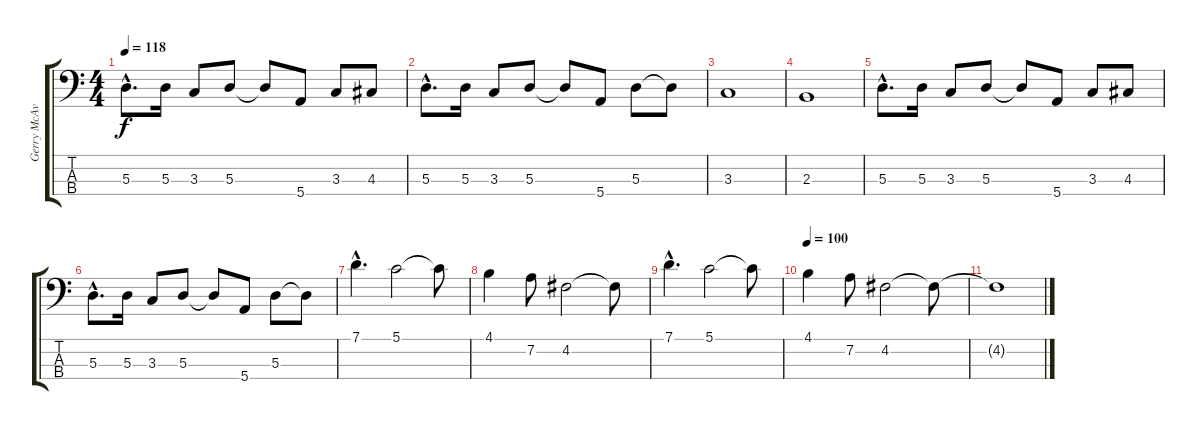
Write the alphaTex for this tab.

\track ("Gerry McAvoy" "Gerry McAv") {instrument electricbasspick}
\staff {score tabs}
\tuning (G2 D2 A1 E1) {hide}
\ts (4 4)
\tempo 118
\clef f4
\ks c
5.3{hac}.8{d dy f} 5.3.16 3.3.8 5.3.8 5.3{t}.8 5.4.8 3.3.8 4.3.8 |
5.3{hac}.8{d} 5.3.16 3.3.8 5.3.8 5.3{t}.8 5.4.8 5.3.8 5.3{t}.8 |
3.3.1 |
2.3.1 |
5.3{hac}.8{d} 5.3.16 3.3.8 5.3.8 5.3{t}.8 5.4.8 3.3.8 4.3.8 |
5.3{hac}.8{d} 5.3.16 3.3.8 5.3.8 5.3{t}.8 5.4.8 5.3.8 5.3{t}.8 |
7.1{hac}.4{d volume 14} 5.1.2 5.1{t}.8 |
4.1.4 7.2.8 4.2.2 4.2{t}.8 |
7.1{hac}.4{d} 5.1.2 5.1{t}.8 |
\tempo 100
4.1.4 7.2.8 4.2.2 4.2{t}.8 |
4.2{t}.1
